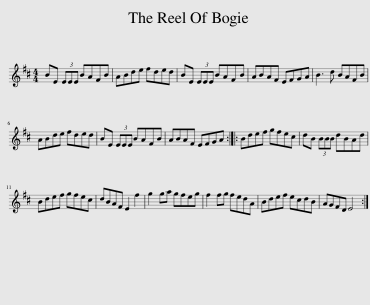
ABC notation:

X:1
L:1/8
M:4/4
I:linebreak $
K:D
V:1 treble
V:1
 BE (3EEE BAFB | ABde fded | BE (3EEE BAFB | ABAF EFGA | B3 d BAFB |$ %5
 ABde fded | BE (3EEE BAFB | ABAF EFGA :: Bdef gfec | dB (3BBB dBAd |$ %10
 Bdef gfec | dBAF E2 f2 | g2 ga gfeg | f2 fg fedA | Bdef ecdB | %15
 AGFD E4 :| %16
